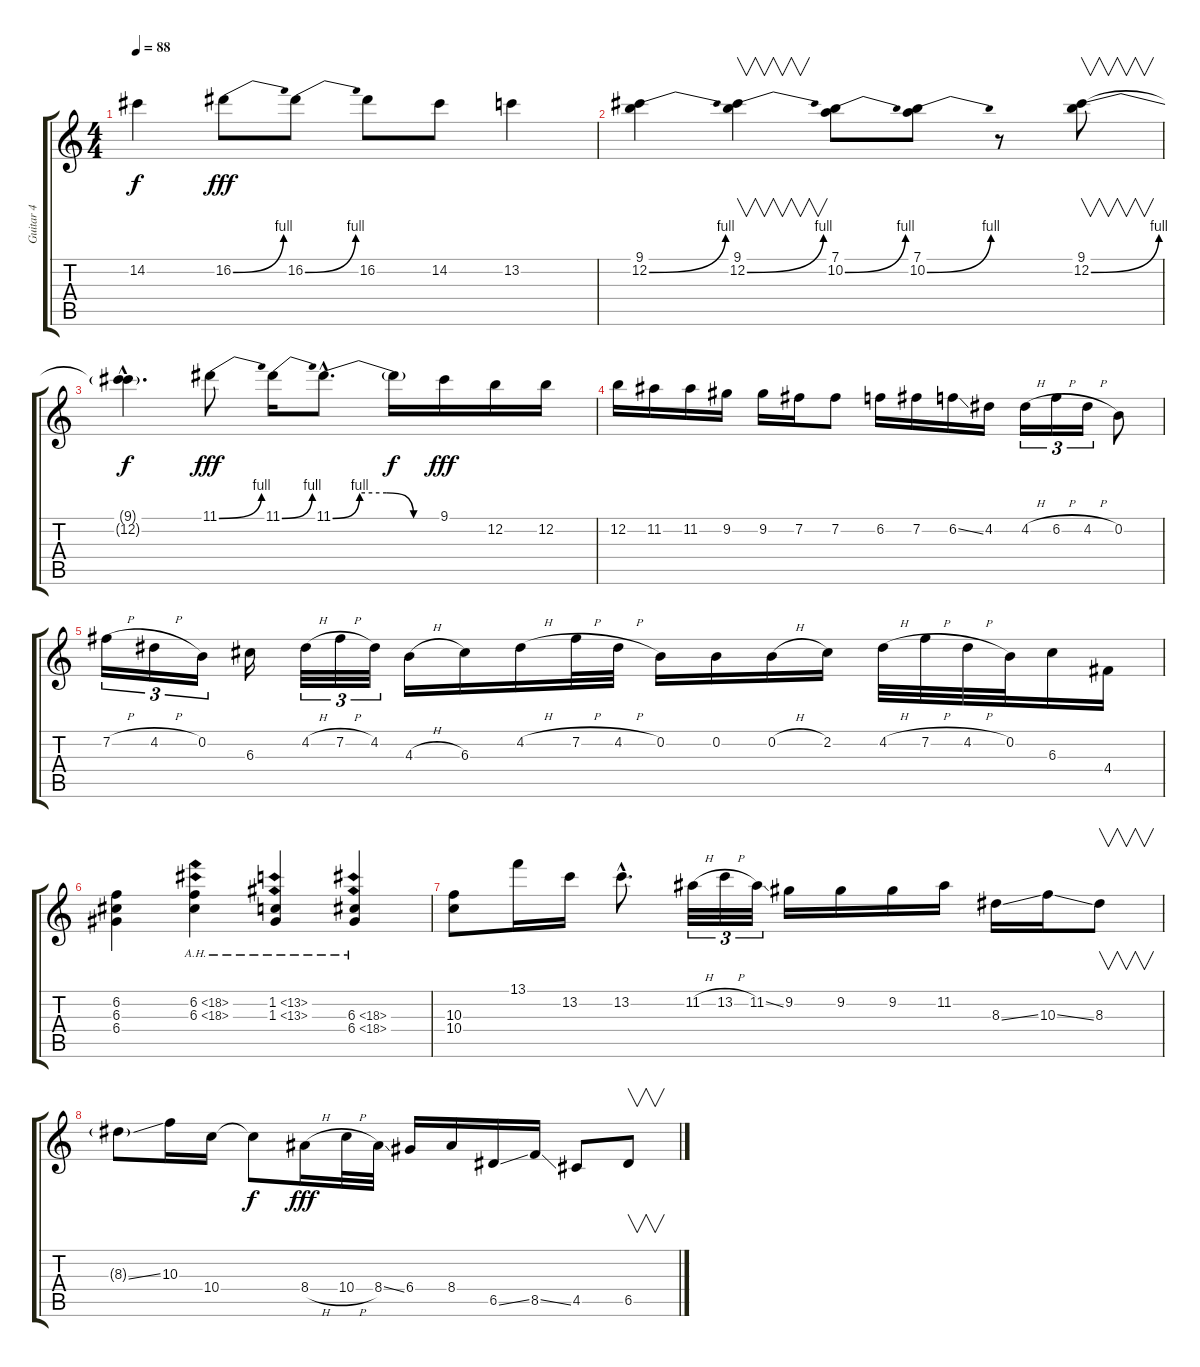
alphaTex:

\track ("Guitar 4" "Guitar 4") {instrument distortionguitar}
\staff {score tabs}
\tuning (E4 B3 G3 D3 A2 E2) {hide}
\ts (4 4)
\tempo 88
\clef g2
\ks c
14.2{t}.4{dy f} 16.2{be (bend 0 0 60 4)}.8{dy fff} 16.2{be (bend 0 0 60 4)}.8 16.2.8 14.2.8 13.2.4 |
(9.1 12.2{be (bend 0 0 60 4)}).4 (9.1 12.2{be (bend 0 0 60 4)}).4{v} (7.1 10.2{be (bend 0 0 60 4)}).8 (7.1 10.2{be (bend 0 0 60 4)}).8 r.8 (9.1 12.2{be (bend 0 0 60 4)}).8{v} |
(9.1{hac t} 12.2{hac t}).4{d dy f} 11.1{be (bend 0 0 60 4)}.8{dy fff} 11.1{be (bend 0 0 60 4)}.16 11.1{be (custom 0 0 15 4 30 4 45 0 60 0) hac}.8{d} 11.1{t}.16{dy f} 9.1.16{dy fff} 12.2.16 12.2.16 |
12.2.16 11.2.16 11.2.16 9.2.16 9.2.16 7.2.16 7.2.8 6.2.16 7.2.16 6.2{ss}.16 4.2.16 4.2{h}.16{tu (3 2)} 6.2{h}.16{tu (3 2)} 4.2{h}.16{tu (3 2)} 0.2.8 |
7.2{h}.16{tu (3 2)} 4.2{h}.16{tu (3 2)} 0.2.16{tu (3 2)} 6.3.16 4.2{h}.32{tu (3 2)} 7.2{h}.32{tu (3 2)} 4.2.32{tu (3 2)} 4.3{h}.16 6.3.16 4.2{h}.16 7.2{h}.32 4.2{h}.32 0.2.16 0.2.16 0.2{h}.16 2.2.16 4.2{h}.32 7.2{h}.32 4.2{h}.32 0.2.32 6.3.16 4.4.16 |
(6.2 6.3 6.4).4 (6.2{ah 12} 6.3{ah 12}).4 (1.2{ah 12} 1.3{ah 12}).4 (6.3{ah 12} 6.4{ah 12}).4 |
(10.3 10.4).8 13.1.16 13.2.16 13.2{hac}.8{d} 11.2{h}.32{tu (3 2)} 13.2{h}.32{tu (3 2)} 11.2{ss}.32{tu (3 2)} 9.2.16 9.2.16 9.2.16 11.2.16 8.3{ss}.16 10.3{ss}.16 8.3.8{v} |
8.3{ss g}.8 10.3.16 10.4.16 10.4{t}.8{dy f} 8.4{h}.16{dy fff} 10.4{h}.32 8.4{ss}.32 6.4.16 8.4.16 6.5{ss}.16 8.5{ss}.16 4.5.8 6.5.8{v}
